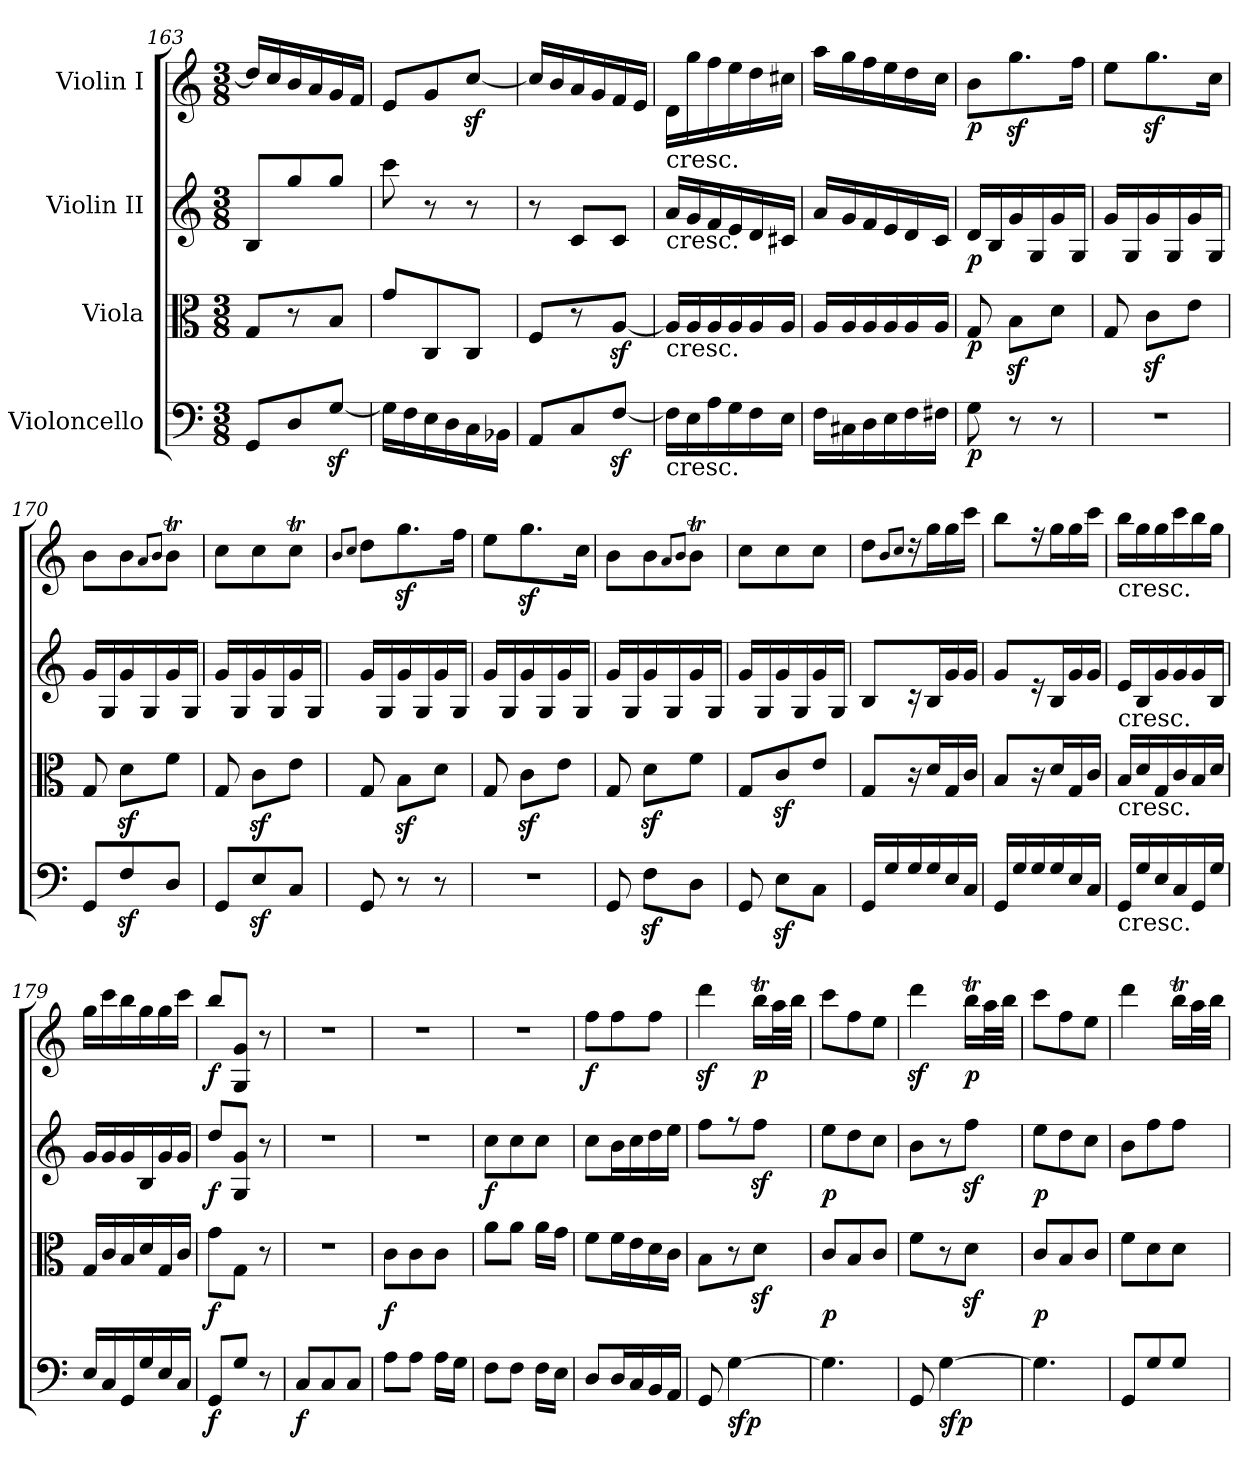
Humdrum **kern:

**kern	**dynam	**kern	**dynam	**kern	**dynam	**kern	**dynam
*part4	*part4	*part3	*part3	*part2	*part2	*part1	*part1
*staff4	*staff4	*staff3	*staff3	*staff2	*staff2	*staff1	*staff1
*I"Violoncello	*	*I"Viola	*	*I"Violin II	*	*I"Violin I	*
*clefF4	*	*clefC3	*	*clefG2	*	*clefG2	*
*k[]	*	*k[]	*	*k[]	*	*k[]	*
*M3/8	*	*M3/8	*	*M3/8	*	*M3/8	*
=163	=163	=163	=163	=163	=163	=163	=163
8GG/L	.	8G/L	.	8B/L	.	16dd/LL]	.
.	.	.	.	.	.	16cc/	.
8D/	.	8r	.	8gg/	.	16b/	.
.	.	.	.	.	.	16a/	.
[8Gz</J	.	8B/J	.	8gg/J	.	16g/	.
.	.	.	.	.	.	16f/JJ	.
=164	=164	=164	=164	=164	=164	=164	=164
16G\LL]	.	8g/L	.	8ccc\	.	8e/L	.
16F\	.	.	.	.	.	.	.
16E\	.	8C/	.	8r	.	8g/	.
16D\	.	.	.	.	.	.	.
16C\	.	8C/J	.	8r	.	[8ccz</J	.
16BB-X\JJ	.	.	.	.	.	.	.
=165	=165	=165	=165	=165	=165	=165	=165
8AA/L	.	8F/L	.	8r	.	16cc/LL]	.
.	.	.	.	.	.	16b/	.
8C/	.	8r	.	8c/L	.	16a/	.
.	.	.	.	.	.	16g/	.
[8Fz</J	.	[8Az</J	.	8c/J	.	16f/	.
.	.	.	.	.	.	16e/JJ	.
=166	=166	=166	=166	=166	=166	=166	=166
!	!	!	!	!	!	!LO:TX:b:t=cresc.	!
!	!	!	!	!LO:TX:b:t=cresc.	!	!	!
!	!	!LO:TX:b:t=cresc.	!	!	!	!	!
!LO:TX:b:t=cresc.	!	!	!	!	!	!	!
16F\LL]	.	16A/LL]	.	16a/LL	.	16d\LL	.
16E\	.	16A/	.	16g/	.	16gg\	.
16A\	.	16A/	.	16f/	.	16ff\	.
16G\	.	16A/	.	16e/	.	16ee\	.
16F\	.	16A/	.	16d/	.	16dd\	.
16E\JJ	.	16A/JJ	.	16c#X/JJ	.	16cc#X\JJ	.
=167	=167	=167	=167	=167	=167	=167	=167
16F\LL	.	16A/LL	.	16a/LL	.	16aa\LL	.
16C#X\	.	16A/	.	16g/	.	16gg\	.
16D\	.	16A/	.	16f/	.	16ff\	.
16E\	.	16A/	.	16e/	.	16ee\	.
16F\	.	16A/	.	16d/	.	16dd\	.
16F#X\JJ	.	16A/JJ	.	16c/JJ	.	16cc\JJ	.
=168	=168	=168	=168	=168	=168	=168	=168
!	!LO:DY:b	!	!LO:DY:b	!	!LO:DY:b	!	!LO:DY:b
8G\	p	8G/	p	16d/LL	p	8b\L	p
.	.	.	.	16B/	.	.	.
8r	.	8Bz<\L	.	16g/	.	8.ggz<\	.
.	.	.	.	16G/	.	.	.
8r	.	8d\J	.	16g/	.	.	.
.	.	.	.	16G/JJ	.	16ff\Jk	.
=169	=169	=169	=169	=169	=169	=169	=169
4.r	.	8G/	.	16g/LL	.	8ee\L	.
.	.	.	.	16G/	.	.	.
.	.	8cz<\L	.	16g/	.	8.ggz<\	.
.	.	.	.	16G/	.	.	.
.	.	8e\J	.	16g/	.	.	.
.	.	.	.	16G/JJ	.	16cc\Jk	.
=170	=170	=170	=170	=170	=170	=170	=170
8GG/L	.	8G/	.	16g/LL	.	8b\L	.
.	.	.	.	16G/	.	.	.
8Fz</	.	8dz<\L	.	16g/	.	8b\	.
.	.	.	.	16G/	.	.	.
.	.	.	.	.	.	8qa/L	.
.	.	.	.	.	.	8qb/J	.
8D/J	.	8f\J	.	16g/	.	8bt\J	.
.	.	.	.	16G/JJ	.	.	.
=171	=171	=171	=171	=171	=171	=171	=171
8GG/L	.	8G/	.	16g/LL	.	8cc\L	.
.	.	.	.	16G/	.	.	.
8Ez</	.	8cz<\L	.	16g/	.	8cc\	.
.	.	.	.	16G/	.	.	.
8C/J	.	8e\J	.	16g/	.	8ccT\J	.
.	.	.	.	16G/JJ	.	.	.
=172	=172	=172	=172	=172	=172	=172	=172
.	.	.	.	.	.	8qb/L	.
.	.	.	.	.	.	8qcc/J	.
8GG/	.	8G/	.	16g/LL	.	8dd\L	.
.	.	.	.	16G/	.	.	.
8r	.	8Bz<\L	.	16g/	.	8.ggz<\	.
.	.	.	.	16G/	.	.	.
8r	.	8d\J	.	16g/	.	.	.
.	.	.	.	16G/JJ	.	16ff\Jk	.
=173	=173	=173	=173	=173	=173	=173	=173
4.r	.	8G/	.	16g/LL	.	8ee\L	.
.	.	.	.	16G/	.	.	.
.	.	8cz<\L	.	16g/	.	8.ggz<\	.
.	.	.	.	16G/	.	.	.
.	.	8e\J	.	16g/	.	.	.
.	.	.	.	16G/JJ	.	16cc\Jk	.
=174	=174	=174	=174	=174	=174	=174	=174
8GG/	.	8G/	.	16g/LL	.	8b\L	.
.	.	.	.	16G/	.	.	.
8Fz<\L	.	8dz<\L	.	16g/	.	8b\	.
.	.	.	.	16G/	.	.	.
.	.	.	.	.	.	8qa/L	.
.	.	.	.	.	.	8qb/J	.
8D\J	.	8f\J	.	16g/	.	8bt\J	.
.	.	.	.	16G/JJ	.	.	.
=175	=175	=175	=175	=175	=175	=175	=175
8GG/	.	8G/L	.	16g/LL	.	8cc\L	.
.	.	.	.	16G/	.	.	.
8Ez<\L	.	8cz</	.	16g/	.	8cc\	.
.	.	.	.	16G/	.	.	.
8C\J	.	8e/J	.	16g/	.	8cc\J	.
.	.	.	.	16G/JJ	.	.	.
=176	=176	=176	=176	=176	=176	=176	=176
16GG/LL	.	8G/L	.	8B/L	.	8dd\L	.
16G/	.	.	.	.	.	.	.
.	.	.	.	.	.	8qb/L	.
.	.	.	.	.	.	8qcc/J	.
16G/	.	16r	.	16r	.	16r	.
16G/	.	16d/L	.	16B/L	.	16gg\L	.
16E/	.	16G/	.	16g/	.	16gg\	.
16C/JJ	.	16c/JJ	.	16g/JJ	.	16ccc\JJ	.
=177	=177	=177	=177	=177	=177	=177	=177
16GG/LL	.	8B/L	.	8g/L	.	8bb\L	.
16G/	.	.	.	.	.	.	.
16G/	.	16r	.	16r	.	16r	.
16G/	.	16d/L	.	16B/L	.	16gg\L	.
16E/	.	16G/	.	16g/	.	16gg\	.
16C/JJ	.	16c/JJ	.	16g/JJ	.	16ccc\JJ	.
=178	=178	=178	=178	=178	=178	=178	=178
!	!	!	!	!	!	!LO:TX:b:t=cresc.	!
!	!	!	!	!LO:TX:b:t=cresc.	!	!	!
!	!	!LO:TX:b:t=cresc.	!	!	!	!	!
!LO:TX:b:t=cresc.	!	!	!	!	!	!	!
16GG/LL	.	16B/LL	.	16e/LL	.	16bb\LL	.
16G/	.	16d/	.	16B/	.	16gg\	.
16E/	.	16G/	.	16g/	.	16gg\	.
16C/	.	16c/	.	16g/	.	16ccc\	.
16GG/	.	16B/	.	16g/	.	16bb\	.
16G/JJ	.	16d/JJ	.	16B/JJ	.	16gg\JJ	.
=179	=179	=179	=179	=179	=179	=179	=179
16E/LL	.	16G/LL	.	16g/LL	.	16gg\LL	.
16C/	.	16c/	.	16g/	.	16ccc\	.
16GG/	.	16B/	.	16g/	.	16bb\	.
16G/	.	16d/	.	16B/	.	16gg\	.
16E/	.	16G/	.	16g/	.	16gg\	.
16C/JJ	.	16c/JJ	.	16g/JJ	.	16ccc\JJ	.
=180	=180	=180	=180	=180	=180	=180	=180
!	!LO:DY:b	!	!LO:DY:b	!	!LO:DY:b	!	!LO:DY:b
8GG/L	f	8g\L	f	8dd/L	f	8bb/L	f
8G/J	.	8G\J	.	8G/ 8g/J	.	8G/ 8g/J	.
8r	.	8r	.	8r	.	8r	.
=181	=181	=181	=181	=181	=181	=181	=181
!	!LO:DY:b	!	!	!	!	!	!
8C/L	f	4.r	.	4.r	.	4.r	.
8C/	.	.	.	.	.	.	.
8C/J	.	.	.	.	.	.	.
=182	=182	=182	=182	=182	=182	=182	=182
!	!	!	!LO:DY:b	!	!	!	!
8A\L	.	8c\L	f	4.r	.	4.r	.
8A\J	.	8c\	.	.	.	.	.
16A\LL	.	8c\J	.	.	.	.	.
16G\JJ	.	.	.	.	.	.	.
=183	=183	=183	=183	=183	=183	=183	=183
!	!	!	!	!	!LO:DY:b	!	!
8F\L	.	8a\L	.	8cc\L	f	4.r	.
8F\J	.	8a\J	.	8cc\	.	.	.
16F\LL	.	16a\LL	.	8cc\J	.	.	.
16E\JJ	.	16g\JJ	.	.	.	.	.
=184	=184	=184	=184	=184	=184	=184	=184
!	!	!	!	!	!	!	!LO:DY:b
8D/L	.	8f\L	.	8cc\L	.	8ff\L	f
16D/L	.	16f\L	.	16b\L	.	8ff\	.
16C/	.	16e\	.	16cc\	.	.	.
16BB/	.	16d\	.	16dd\	.	8ff\J	.
16AA/JJ	.	16c\JJ	.	16ee\JJ	.	.	.
=185	=185	=185	=185	=185	=185	=185	=185
8GG/	.	8B\L	.	8ff\L	.	4dddz<\	.
!	!LO:DY:b	!	!	!	!	!	!
[4G\	sfp	8r	.	8r	.	.	.
!	!	!	!	!	!	!	!LO:DY:b
.	.	8dz<\J	.	8ffz<\J	.	16bbt\LL	p
.	.	.	.	.	.	32aaTTT\L	.
.	.	.	.	.	.	32bb\JJJ	.
=186	=186	=186	=186	=186	=186	=186	=186
!	!	!	!LO:DY:b	!	!LO:DY:b	!	!
4.G\]	.	8c/L	p	8ee\L	p	8ccc\L	.
.	.	8B/	.	8dd\	.	8ff\	.
.	.	8c/J	.	8cc\J	.	8ee\J	.
=187	=187	=187	=187	=187	=187	=187	=187
8GG/	.	8f\L	.	8b\L	.	4dddz<\	.
!	!LO:DY:b	!	!	!	!	!	!
[4G\	sfp	8r	.	8r	.	.	.
!	!	!	!	!	!	!	!LO:DY:b
.	.	8dz<\J	.	8ffz<\J	.	16bbt\LL	p
.	.	.	.	.	.	32aaTTT\L	.
.	.	.	.	.	.	32bb\JJJ	.
=188	=188	=188	=188	=188	=188	=188	=188
!	!	!	!LO:DY:b	!	!LO:DY:b	!	!
4.G\]	.	8c/L	p	8ee\L	p	8ccc\L	.
.	.	8B/	.	8dd\	.	8ff\	.
.	.	8c/J	.	8cc\J	.	8ee\J	.
=189	=189	=189	=189	=189	=189	=189	=189
8GG/L	.	8f\L	.	8b\L	.	4ddd\	.
8G/	.	8d\	.	8ff\	.	.	.
8G/J	.	8d\J	.	8ff\J	.	16bbt\LL	.
.	.	.	.	.	.	32aaTTT\L	.
.	.	.	.	.	.	32bb\JJJ	.
=	=	=	=	=	=	=	=
*-	*-	*-	*-	*-	*-	*-	*-
